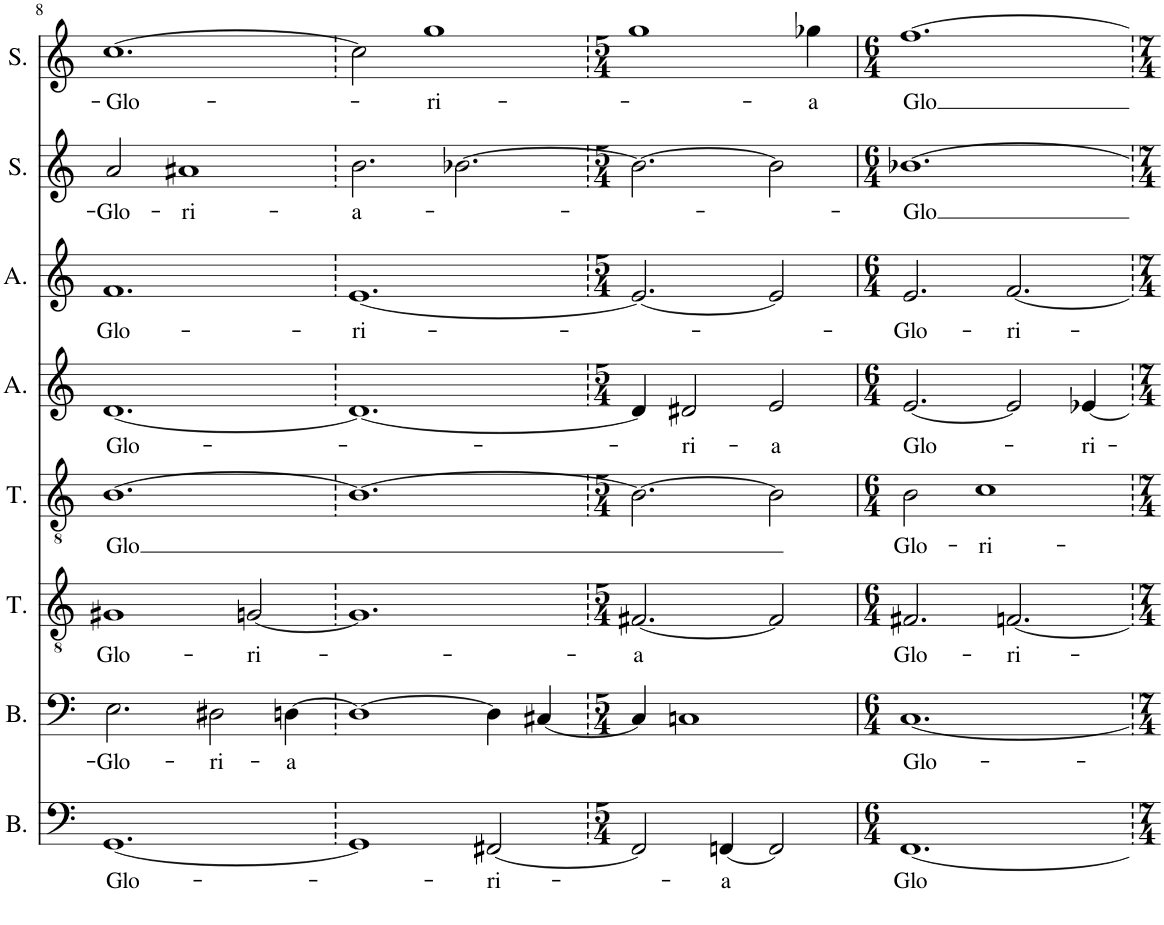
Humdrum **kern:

**kern	**text	**kern	**text	**kern	**text	**kern	**text	**kern	**text	**kern	**text	**kern	**text	**kern	**text
*part8	*part8	*part7	*part7	*part6	*part6	*part5	*part5	*part4	*part4	*part3	*part3	*part2	*part2	*part1	*part1
*staff8	*staff8	*staff7	*staff7	*staff6	*staff6	*staff5	*staff5	*staff4	*staff4	*staff3	*staff3	*staff2	*staff2	*staff1	*staff1
*I"Bass	*	*I"Bass	*	*I"Tenor	*	*I"Tenor	*	*I"Alto	*	*I"Alto	*	*I"Soprano	*	*I"Soprano	*
*I'B.	*	*I'B.	*	*I'T.	*	*I'T.	*	*I'A.	*	*I'A.	*	*I'S.	*	*I'S.	*
!!LO:PB:g=z
*clefF4	*	*clefF4	*	*clefGv2	*	*clefGv2	*	*clefG2	*	*clefG2	*	*clefG2	*	*clefG2	*
*k[]	*	*k[]	*	*k[]	*	*k[]	*	*k[]	*	*k[]	*	*k[]	*	*k[]	*
*M6/4	*	*M6/4	*	*M6/4	*	*M6/4	*	*M6/4	*	*M6/4	*	*M6/4	*	*M6/4	*
=8	=8	=8	=8	=8	=8	=8	=8	=8	=8	=8	=8	=8	=8	=8	=8
!	!LO:LY:b	!	!LO:LY:b	!	!LO:LY:b	!	!LO:LY:b	!	!LO:LY:b	!	!LO:LY:b	!	!LO:LY:b	!	!LO:LY:b
[1.GG	Glo-	2.E\	Glo-	1G#X	Glo-	[1.B	-Glo	[1.d	Glo-	1.f	Glo-	2a/	Glo-	[1.cc	Glo-
!	!	!	!	!	!	!	!	!	!	!	!	!	!LO:LY:b	!	!
.	.	.	.	.	.	.	.	.	.	.	.	1a#X	-ri-	.	.
!	!	!	!LO:LY:b	!	!	!	!	!	!	!	!	!	!	!	!
.	.	2D#X\	-ri-	.	.	.	.	.	.	.	.	.	.	.	.
!	!	!	!	!	!LO:LY:b	!	!	!	!	!	!	!	!	!	!
.	.	.	.	[2Gn/	-ri-	.	.	.	.	.	.	.	.	.	.
!	!	!	!LO:LY:b	!	!	!	!	!	!	!	!	!	!	!	!
.	.	[4Dn\	-a	.	.	.	.	.	.	.	.	.	.	.	.
=9	=9	=9	=9	=9	=9	=9	=9	=9	=9	=9	=9	=9	=9	=9	=9
!	!	!	!	!	!	!	!	!	!	!	!LO:LY:b	!	!LO:LY:b	!	!
1GG]	.	1D_	.	1.G]	.	1.B_	.	1.d_	.	[1.e	-ri-	2.b\	-a-	2cc\]	.
!	!	!	!	!	!	!	!	!	!	!	!	!	!	!	!LO:LY:b
.	.	.	.	.	.	.	.	.	.	.	.	.	.	1gg	-ri-
.	.	.	.	.	.	.	.	.	.	.	.	[2.b-X\	.	.	.
!	!LO:LY:b	!	!	!	!	!	!	!	!	!	!	!	!	!	!
[2FF#X/	-ri-	4D\]	.	.	.	.	.	.	.	.	.	.	.	.	.
.	.	[4C#X/	.	.	.	.	.	.	.	.	.	.	.	.	.
=10	=10	=10	=10	=10	=10	=10	=10	=10	=10	=10	=10	=10	=10	=10	=10
*M5/4	*	*M5/4	*	*M5/4	*	*M5/4	*	*M5/4	*	*M5/4	*	*M5/4	*	*M5/4	*
!	!	!	!	!	!LO:LY:b	!	!	!	!	!	!	!	!	!	!
2FF#/]	.	4C#/]	.	[2.F#X/	-a	2.B\_	.	4d/]	.	2.e/_	.	2.b-\_	.	1gg	.
!	!	!	!	!	!	!	!	!	!LO:LY:b	!	!	!	!	!	!
.	.	1Cn	.	.	.	.	.	2d#X/	-ri-	.	.	.	.	.	.
!	!LO:LY:b	!	!	!	!	!	!	!	!	!	!	!	!	!	!
[4FFn/	-a	.	.	.	.	.	.	.	.	.	.	.	.	.	.
!	!	!	!	!	!	!	!	!	!LO:LY:b	!	!	!	!	!	!
2FF/]	.	.	.	2F#/]	.	2B\]	.	2e/	-a	2e/]	.	2b-\]	.	.	.
!	!	!	!	!	!	!	!	!	!	!	!	!	!	!	!LO:LY:b
.	.	.	.	.	.	.	.	.	.	.	.	.	.	4gg-X\	-a
=11	=11	=11	=11	=11	=11	=11	=11	=11	=11	=11	=11	=11	=11	=11	=11
*M6/4	*	*M6/4	*	*M6/4	*	*M6/4	*	*M6/4	*	*M6/4	*	*M6/4	*	*M6/4	*
!	!LO:LY:b	!	!LO:LY:b	!	!LO:LY:b	!	!LO:LY:b	!	!LO:LY:b	!	!LO:LY:b	!	!LO:LY:b	!	!LO:LY:b
[1.FF	-Glo	[1.C	Glo-	2.F#X/	Glo-	2B\	Glo-	[2.e/	Glo-	2.e/	-Glo-	[1.b-X	-Glo	[1.ff	Glo
!	!	!	!	!	!	!	!LO:LY:b	!	!	!	!	!	!	!	!
.	.	.	.	.	.	1c	-ri-	.	.	.	.	.	.	.	.
!	!	!	!	!	!LO:LY:b	!	!	!	!	!	!LO:LY:b	!	!	!	!
.	.	.	.	[2.Fn/	-ri-	.	.	2e/]	.	[2.f/	-ri-	.	.	.	.
!	!	!	!	!	!	!	!	!	!LO:LY:b	!	!	!	!	!	!
.	.	.	.	.	.	.	.	[4e-X/	-ri-	.	.	.	.	.	.
=	=	=	=	=	=	=	=	=	=	=	=	=	=	=	=
*-	*-	*-	*-	*-	*-	*-	*-	*-	*-	*-	*-	*-	*-	*-	*-
